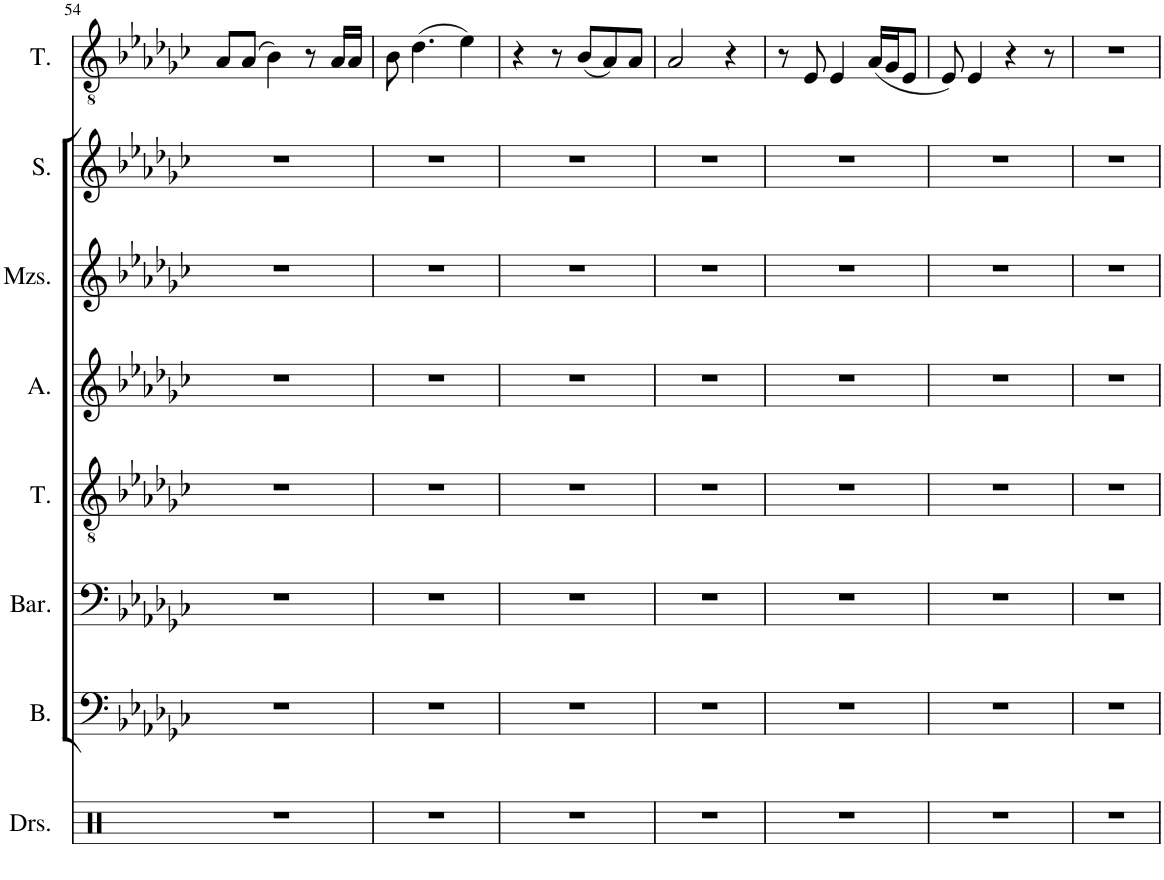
**kern	**kern	**kern	**kern	**kern	**kern	**kern	**kern
*part8	*part7	*part6	*part5	*part4	*part3	*part2	*part1
*staff8	*staff7	*staff6	*staff5	*staff4	*staff3	*staff2	*staff1
*I"Drumset	*I"Bass	*I"Baritone	*I"Tenor	*I"Alto	*I"Mezzo-soprano	*I"Soprano	*I"Tenor
*I'Drs.	*I'B.	*I'Bar.	*I'T.	*I'A.	*I'Mzs.	*I'S.	*I'T.
!!LO:PB:g=z
*clefX	*clefF4	*clefF4	*clefGv2	*clefG2	*clefG2	*clefG2	*clefGv2
*k[]	*k[b-e-a-d-g-c-]	*k[b-e-a-d-g-c-]	*k[b-e-a-d-g-c-]	*k[b-e-a-d-g-c-]	*k[b-e-a-d-g-c-]	*k[b-e-a-d-g-c-]	*k[b-e-a-d-g-c-]
*M6/8	*M6/8	*M6/8	*M6/8	*M6/8	*M6/8	*M6/8	*M6/8
=54	=54	=54	=54	=54	=54	=54	=54
2.r	2.r	2.r	2.r	2.r	2.r	2.r	8A-/L
.	.	.	.	.	.	.	(8A-/J
.	.	.	.	.	.	.	4B-\)
.	.	.	.	.	.	.	8r
.	.	.	.	.	.	.	16A-/LL
.	.	.	.	.	.	.	16A-/JJ
=55	=55	=55	=55	=55	=55	=55	=55
2.r	2.r	2.r	2.r	2.r	2.r	2.r	8B-\
.	.	.	.	.	.	.	(4.d-\
.	.	.	.	.	.	.	4e-\)
=56	=56	=56	=56	=56	=56	=56	=56
2.r	2.r	2.r	2.r	2.r	2.r	2.r	4r
.	.	.	.	.	.	.	8r
.	.	.	.	.	.	.	(8B-/L
.	.	.	.	.	.	.	8A-/)
.	.	.	.	.	.	.	8A-/J
=57	=57	=57	=57	=57	=57	=57	=57
2.r	2.r	2.r	2.r	2.r	2.r	2.r	2A-/
.	.	.	.	.	.	.	4r
=58	=58	=58	=58	=58	=58	=58	=58
2.r	2.r	2.r	2.r	2.r	2.r	2.r	8r
.	.	.	.	.	.	.	8E-/
.	.	.	.	.	.	.	4E-/
.	.	.	.	.	.	.	(16A-/LL
.	.	.	.	.	.	.	16G-/J
.	.	.	.	.	.	.	8E-/J
=59	=59	=59	=59	=59	=59	=59	=59
2.r	2.r	2.r	2.r	2.r	2.r	2.r	8E-/)
.	.	.	.	.	.	.	4E-/
.	.	.	.	.	.	.	4r
.	.	.	.	.	.	.	8r
=60	=60	=60	=60	=60	=60	=60	=60
2.r	2.r	2.r	2.r	2.r	2.r	2.r	2.r
=	=	=	=	=	=	=	=
*-	*-	*-	*-	*-	*-	*-	*-
